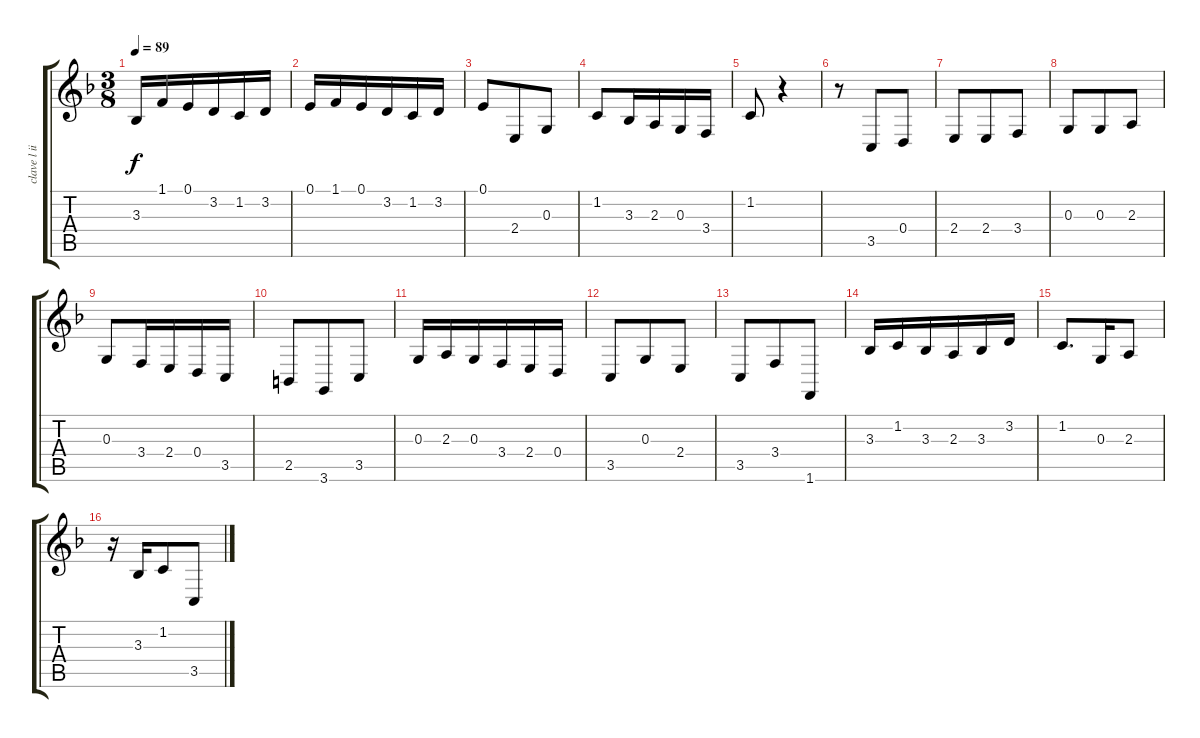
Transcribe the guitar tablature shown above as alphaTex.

\track ("clave l ii" "clave l ii") {instrument harpsichord}
\staff {score tabs}
\tuning (E4 B3 G3 D3 A2 E2) {hide}
\ts (3 8)
\tempo 89
\clef g2
\ks dminor
3.3.16{dy f} 1.1.16 0.1.16 3.2.16 1.2.16 3.2.16 |
0.1.16 1.1.16 0.1.16 3.2.16 1.2.16 3.2.16 |
0.1.8 2.4.8 0.3.8 |
1.2.8 3.3.16 2.3.16 0.3.16 3.4.16 |
1.2.8 r.4 |
r.8 3.5.8 0.4.8 |
2.4.8 2.4.8 3.4.8 |
0.3.8 0.3.8 2.3.8 |
0.3.8 3.4.16 2.4.16 0.4.16 3.5.16 |
2.5.8 3.6.8 3.5.8 |
0.3.16 2.3.16 0.3.16 3.4.16 2.4.16 0.4.16 |
3.5.8 0.3.8 2.4.8 |
3.5.8 3.4.8 1.6.8 |
3.3.16 1.2.16 3.3.16 2.3.16 3.3.16 3.2.16 |
1.2.8{d} 0.3.16 2.3.8 |
r.16 3.3.16 1.2.8 3.5.8
